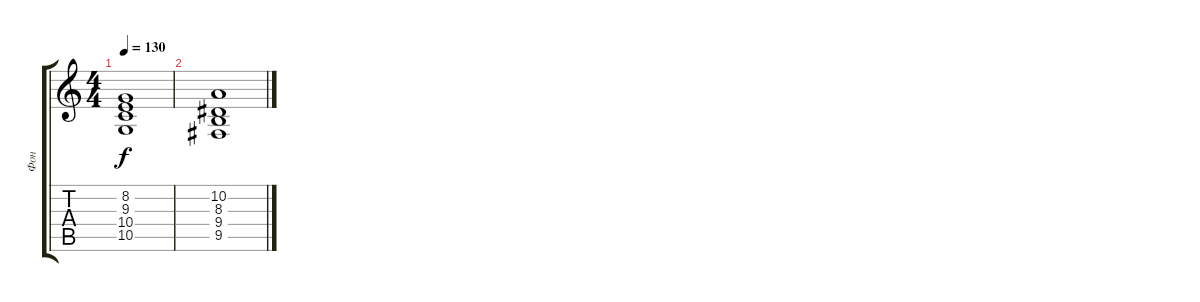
\track ("Фон" "Фон") {instrument synthvoice}
\staff {score tabs}
\tuning (E4 B3 G3 D3 A2 E2) {hide}
\ts (4 4)
\tempo 130
\clef g2
\ks c
(8.2 9.3 10.4 10.5).1{dy f} |
(10.2 8.3 9.4 9.5).1
